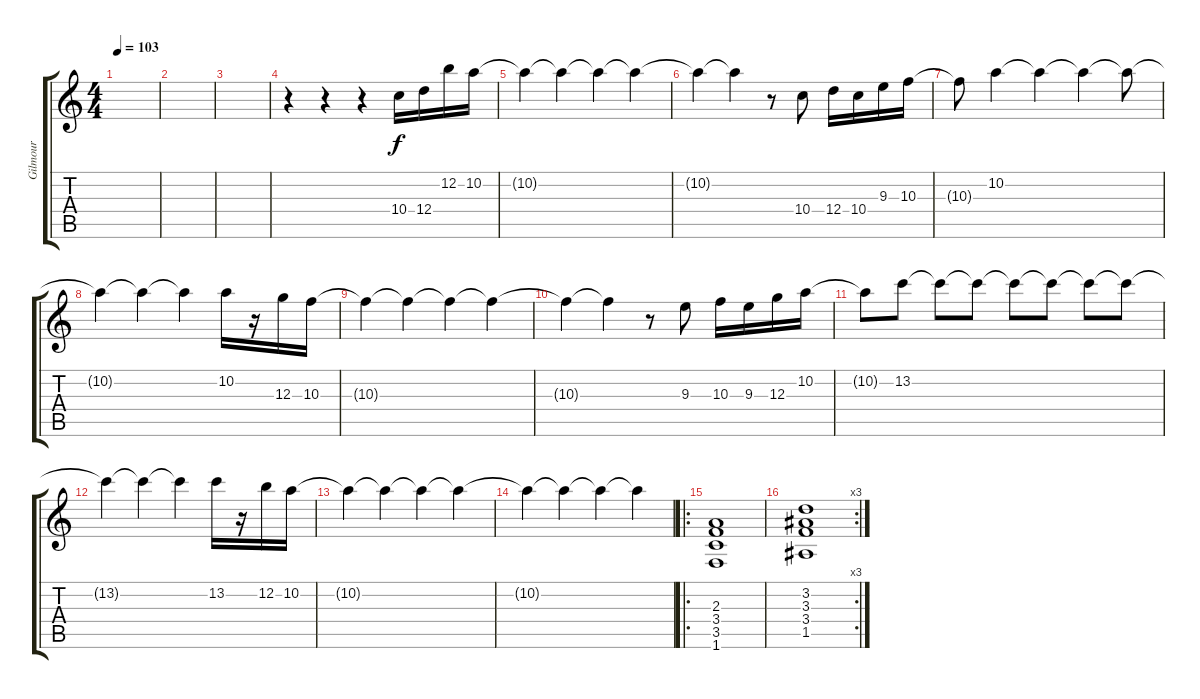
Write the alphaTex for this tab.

\track ("Gilmour" "Gilmour") {instrument distortionguitar}
\staff {score tabs}
\tuning (E4 B3 G3 D3 A2 E2) {hide}
\ts (4 4)
\tempo 103
\clef g2
\ks c
|
|
|
r.4 r.4 r.4 10.4.16 12.4.16 12.2.16 10.2.16 |
10.2{t}.4 10.2{t}.4 10.2{t}.4 10.2{t}.4 |
10.2{t}.4 10.2{t}.4 r.8 10.4.8 12.4.16 10.4.16 9.3.16 10.3.16 |
10.3{t}.8 10.2.4 10.2{t}.4 10.2{t}.4 10.2{t}.8 |
10.2{t}.4 10.2{t}.4 10.2{t}.4 10.2.16 r.16 12.3.16 10.3.16 |
10.3{t}.4 10.3{t}.4 10.3{t}.4 10.3{t}.4 |
10.3{t}.4 10.3{t}.4 r.8 9.3.8 10.3.16 9.3.16 12.3.16 10.2.16 |
10.2{t}.8 13.2.8 13.2{t}.8 13.2{t}.8 13.2{t}.8 13.2{t}.8 13.2{t}.8 13.2{t}.8 |
13.2{t}.4 13.2{t}.4 13.2{t}.4 13.2.16 r.16 12.2.16 10.2.16 |
10.2{t}.4 10.2{t}.4 10.2{t}.4 10.2{t}.4 |
10.2{t}.4 10.2{t}.4 10.2{t}.4 10.2{t}.4 |
\ro
(2.3 3.4 3.5 1.6).1 |
\rc 3
(3.2 3.3 3.4 1.5).1
